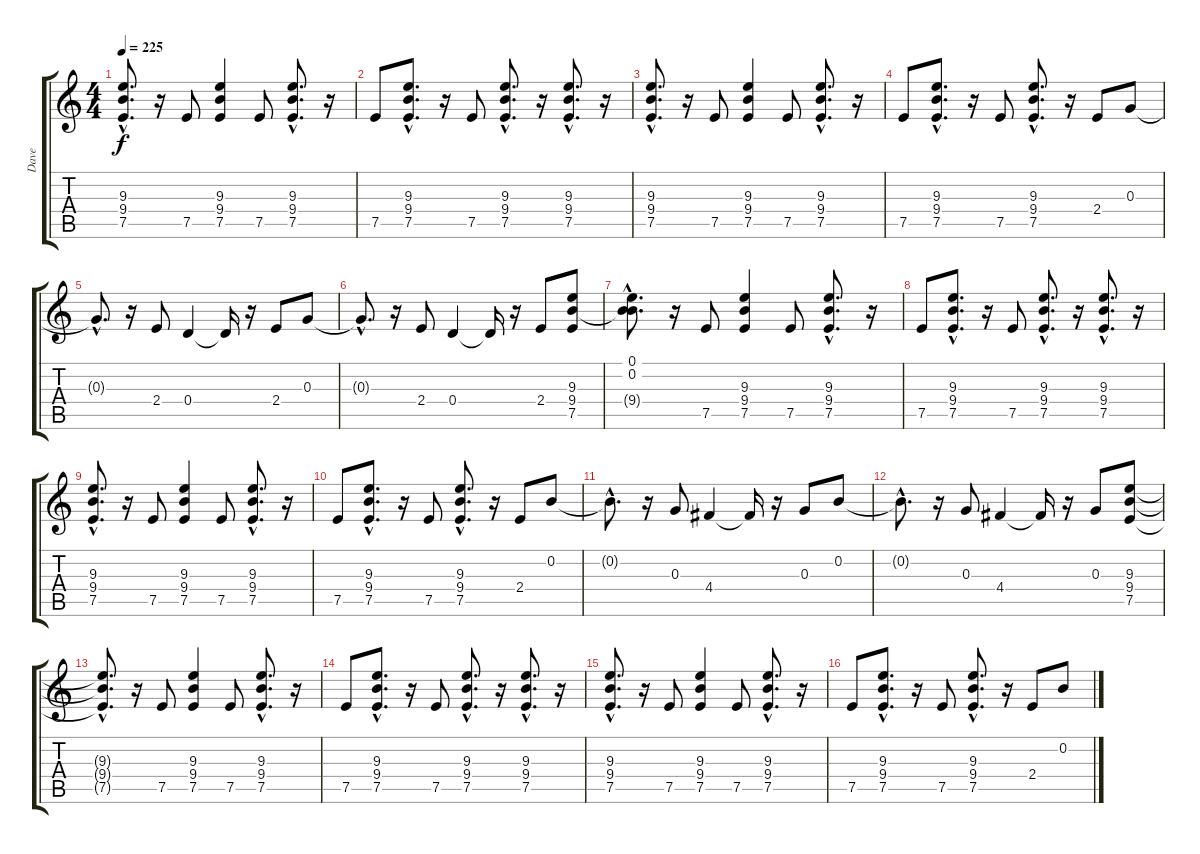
\track ("Dave" "Dave") {instrument distortionguitar}
\staff {score tabs}
\tuning (E4 B3 G3 D3 A2 E2) {hide}
\ts (4 4)
\tempo 225
\clef g2
\ks c
(9.3{hac} 9.4{hac} 7.5{hac}).8{d dy f} r.16 7.5.8 (9.3 9.4 7.5).4 7.5.8 (9.3{hac} 9.4{hac} 7.5{hac}).8{d} r.16 |
7.5.8 (9.3{hac} 9.4{hac} 7.5{hac}).8{d} r.16 7.5.8 (9.3{hac} 9.4{hac} 7.5{hac}).8{d} r.16 (9.3{hac} 9.4{hac} 7.5{hac}).8{d} r.16 |
(9.3{hac} 9.4{hac} 7.5{hac}).8{d} r.16 7.5.8 (9.3 9.4 7.5).4 7.5.8 (9.3{hac} 9.4{hac} 7.5{hac}).8{d} r.16 |
7.5.8 (9.3{hac} 9.4{hac} 7.5{hac}).8{d} r.16 7.5.8 (9.3{hac} 9.4{hac} 7.5{hac}).8{d} r.16 2.4.8 0.3.8 |
0.3{hac t}.8{d} r.16 2.4.8 0.4.4 0.4{t}.16 r.16 2.4.8 0.3.8 |
0.3{hac t}.8{d} r.16 2.4.8 0.4.4 0.4{t}.16 r.16 2.4.8 (9.3 9.4 7.5).8 |
(0.1{hac} 0.2{hac} 9.4{hac t}).8{d} r.16 7.5.8 (9.3 9.4 7.5).4 7.5.8 (9.3{hac} 9.4{hac} 7.5{hac}).8{d} r.16 |
7.5.8 (9.3{hac} 9.4{hac} 7.5{hac}).8{d} r.16 7.5.8 (9.3{hac} 9.4{hac} 7.5{hac}).8{d} r.16 (9.3{hac} 9.4{hac} 7.5{hac}).8{d} r.16 |
(9.3{hac} 9.4{hac} 7.5{hac}).8{d} r.16 7.5.8 (9.3 9.4 7.5).4 7.5.8 (9.3{hac} 9.4{hac} 7.5{hac}).8{d} r.16 |
7.5.8 (9.3{hac} 9.4{hac} 7.5{hac}).8{d} r.16 7.5.8 (9.3{hac} 9.4{hac} 7.5{hac}).8{d} r.16 2.4.8 0.2.8 |
0.2{hac t}.8{d} r.16 0.3.8 4.4.4 4.4{t}.16 r.16 0.3.8 0.2.8 |
0.2{hac t}.8{d} r.16 0.3.8 4.4.4 4.4{t}.16 r.16 0.3.8 (9.3 9.4 7.5).8 |
(9.3{hac t} 9.4{hac t} 7.5{hac t}).8{d} r.16 7.5.8 (9.3 9.4 7.5).4 7.5.8 (9.3{hac} 9.4{hac} 7.5{hac}).8{d} r.16 |
7.5.8 (9.3{hac} 9.4{hac} 7.5{hac}).8{d} r.16 7.5.8 (9.3{hac} 9.4{hac} 7.5{hac}).8{d} r.16 (9.3{hac} 9.4{hac} 7.5{hac}).8{d} r.16 |
(9.3{hac} 9.4{hac} 7.5{hac}).8{d} r.16 7.5.8 (9.3 9.4 7.5).4 7.5.8 (9.3{hac} 9.4{hac} 7.5{hac}).8{d} r.16 |
7.5.8 (9.3{hac} 9.4{hac} 7.5{hac}).8{d} r.16 7.5.8 (9.3{hac} 9.4{hac} 7.5{hac}).8{d} r.16 2.4.8 0.2.8
